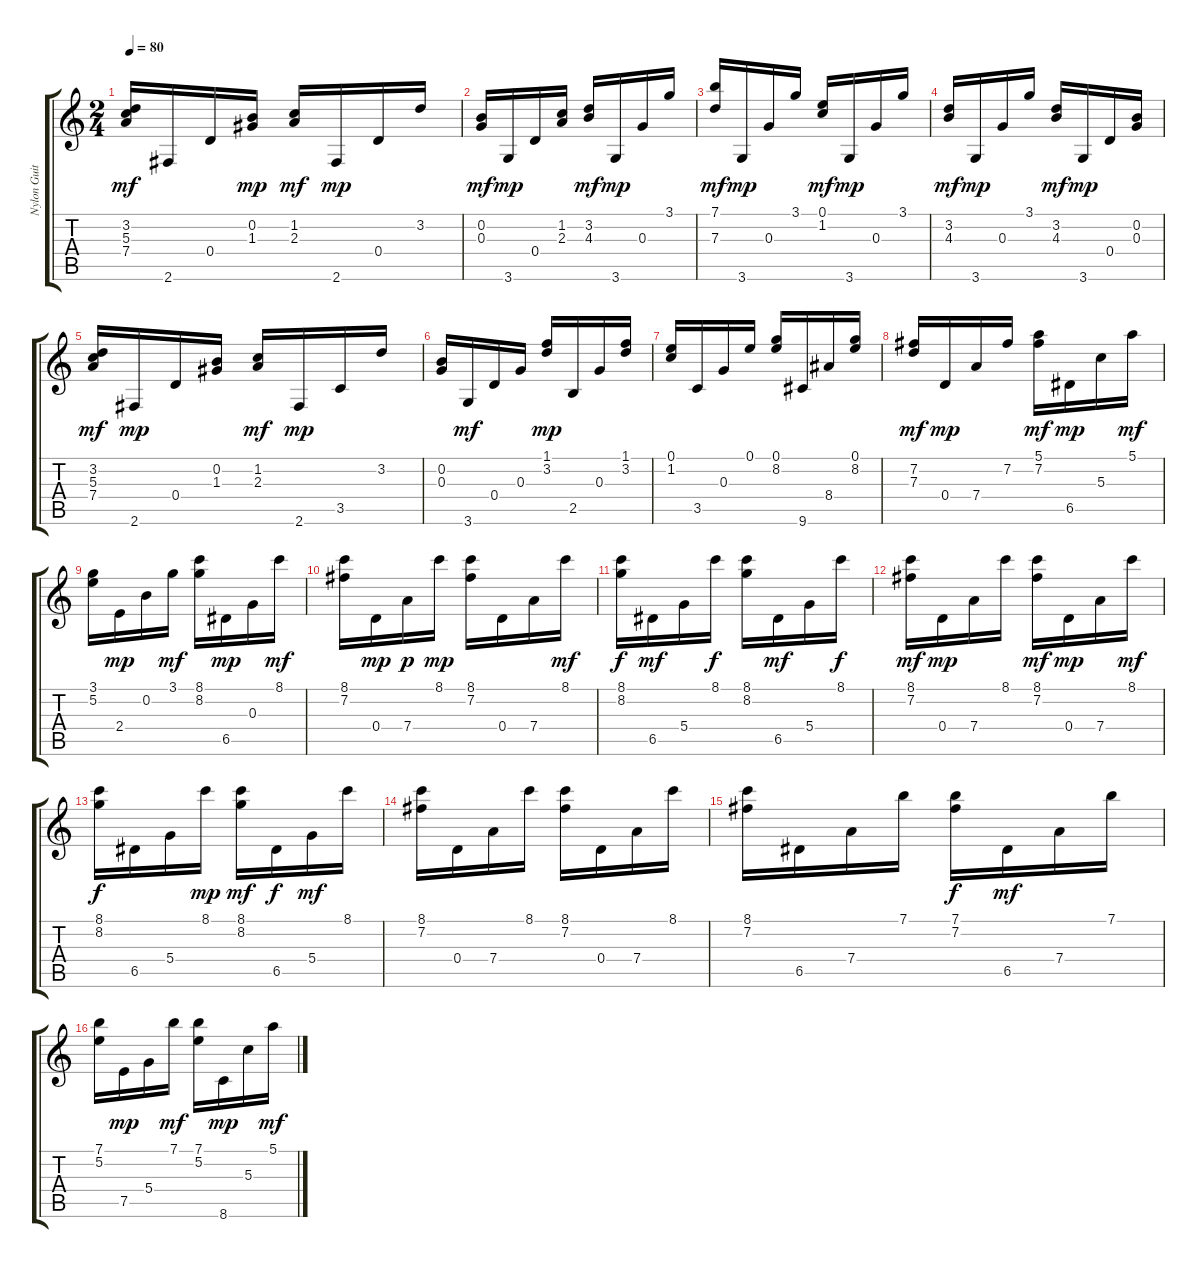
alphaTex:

\track ("Nylon Guitar" "Nylon Guit") {instrument acousticguitarnylon}
\staff {score tabs}
\tuning (E4 B3 G3 D3 A2 E2) {hide}
\ts (2 4)
\tempo 80
\clef g2
\ks c
(3.2 5.3 7.4).16{dy mf} 2.6.16 0.4.16 (0.2 1.3).16{dy mp} (1.2 2.3).16{dy mf} 2.6.16{dy mp} 0.4.16 3.2.16 |
(0.2 0.3).16{dy mf} 3.6.16{dy mp} 0.4.16 (1.2 2.3).16 (3.2 4.3).16{dy mf} 3.6.16{dy mp} 0.3.16 3.1.16 |
(7.1 7.3).16{dy mf} 3.6.16{dy mp} 0.3.16 3.1.16 (0.1 1.2).16{dy mf} 3.6.16{dy mp} 0.3.16 3.1.16 |
(3.2 4.3).16{dy mf} 3.6.16{dy mp} 0.3.16 3.1.16 (3.2 4.3).16{dy mf} 3.6.16{dy mp} 0.4.16 (0.2 0.3).16 |
(3.2 5.3 7.4).16{dy mf} 2.6.16{dy mp} 0.4.16 (0.2 1.3).16 (1.2 2.3).16{dy mf} 2.6.16{dy mp} 3.5.16 3.2.16 |
(0.2 0.3).16 3.6.16{dy mf} 0.4.16 0.3.16 (1.1 3.2).16{dy mp} 2.5.16 0.3.16 (1.1 3.2).16 |
(0.1 1.2).16 3.5.16 0.3.16 0.1.16 (0.1 8.2).16 9.6.16 8.4.16 (0.1 8.2).16 |
(7.2 7.3).16{dy mf} 0.4.16{dy mp} 7.4.16 7.2.16 (5.1 7.2).16{dy mf} 6.5.16{dy mp} 5.3.16 5.1.16{dy mf} |
(3.1 5.2).16 2.4.16{dy mp} 0.2.16 3.1.16{dy mf} (8.1 8.2).16 6.5.16{dy mp} 0.3.16 8.1.16{dy mf} |
(8.1 7.2).16 0.4.16{dy mp} 7.4.16{dy p} 8.1.16{dy mp} (8.1 7.2).16 0.4.16 7.4.16 8.1.16{dy mf} |
(8.1 8.2).16{dy f} 6.5.16{dy mf} 5.4.16 8.1.16{dy f} (8.1 8.2).16 6.5.16{dy mf} 5.4.16 8.1.16{dy f} |
(8.1 7.2).16{dy mf} 0.4.16{dy mp} 7.4.16 8.1.16 (8.1 7.2).16{dy mf} 0.4.16{dy mp} 7.4.16 8.1.16{dy mf} |
(8.1 8.2).16{dy f} 6.5.16 5.4.16 8.1.16{dy mp} (8.1 8.2).16{dy mf} 6.5.16{dy f} 5.4.16{dy mf} 8.1.16 |
(8.1 7.2).16 0.4.16 7.4.16 8.1.16 (8.1 7.2).16 0.4.16 7.4.16 8.1.16 |
(8.1 7.2).16 6.5.16 7.4.16 7.1.16 (7.1 7.2).16{dy f} 6.5.16{dy mf} 7.4.16 7.1.16 |
(7.1 5.2).16 7.5.16{dy mp} 5.4.16 7.1.16{dy mf} (7.1 5.2).16 8.6.16{dy mp} 5.3.16 5.1.16{dy mf}
